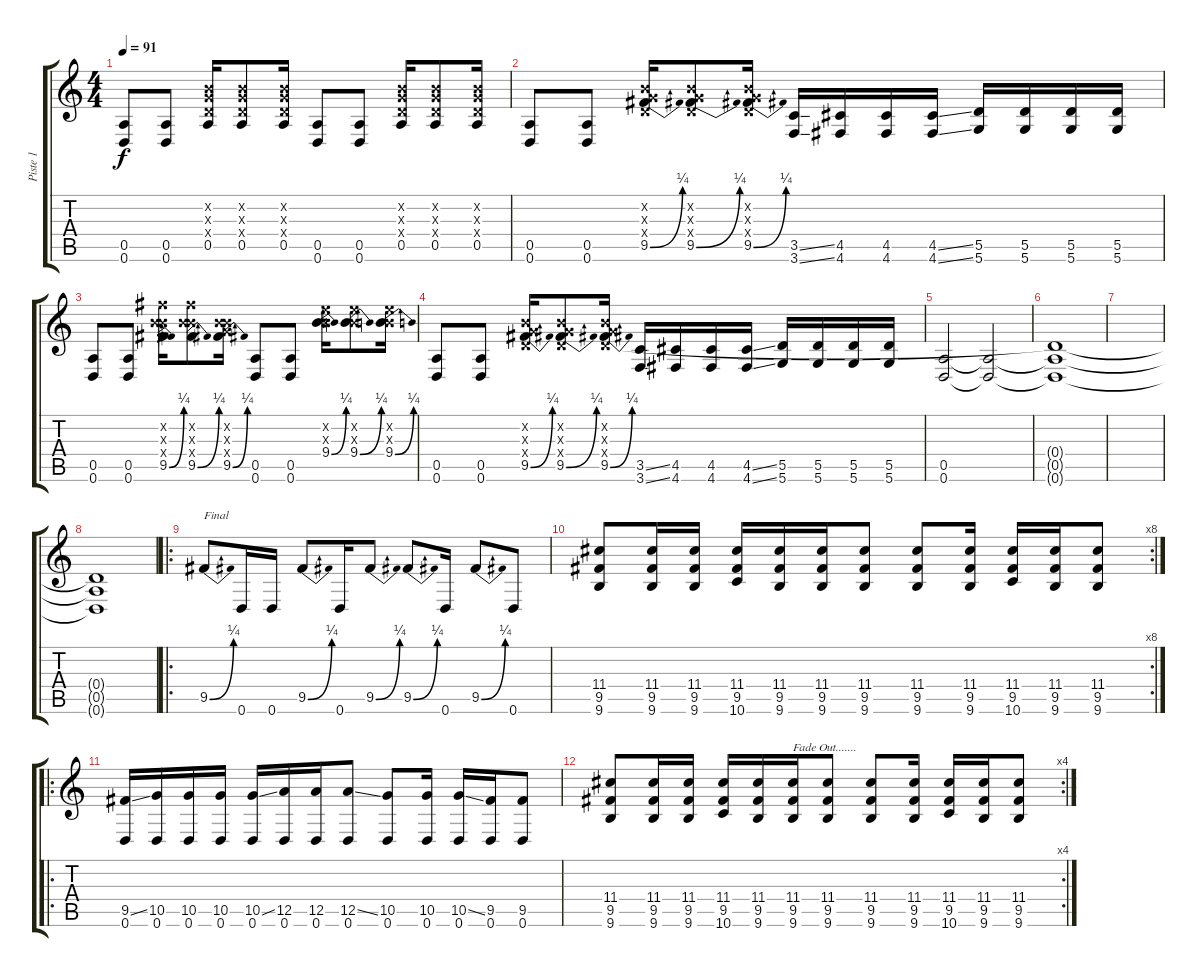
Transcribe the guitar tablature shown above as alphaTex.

\track ("Piste 1" "Piste 1") {instrument distortionguitar}
\staff {score tabs}
\tuning (E4 B3 G3 D3 A2 D2) {hide}
\ts (4 4)
\tempo 91
\clef g2
\ks c
(0.5 0.6).8{dy f} (0.5 0.6).8 (0.2{x} 0.3{x} 0.4{x} 0.5).16 (0.2{x} 0.3{x} 0.4{x} 0.5).8 (0.2{x} 0.3{x} 0.4{x} 0.5).16 (0.5 0.6).8 (0.5 0.6).8 (0.2{x} 0.3{x} 0.4{x} 0.5).16 (0.2{x} 0.3{x} 0.4{x} 0.5).8 (0.2{x} 0.3{x} 0.4{x} 0.5).16 |
(0.5 0.6).8 (0.5 0.6).8 (0.2{x} 0.3{x} 0.4{x} 9.5{be (bend 0 0 60 1)}).16 (0.2{x} 0.3{x} 0.4{x} 9.5{be (bend 0 0 60 1)}).8 (0.2{x} 0.3{x} 0.4{x} 9.5{be (bend 0 0 60 1)}).16 (3.5{ss} 3.6{ss}).16 (4.5 4.6).16 (4.5 4.6).16 (4.5{ss} 4.6{ss}).16 (5.5 5.6).16 (5.5 5.6).16 (5.5 5.6).16 (5.5 5.6).16 |
(0.5 0.6).8 (0.5 0.6).8 (0.2{x} 11.3{x} 9.4{x} 9.5{be (bend 0 0 60 1)}).16 (0.2{x} 11.3{x} 9.4{x} 9.5{be (bend 0 0 60 1)}).8 (0.2{x} 0.3{x} 9.4{x} 9.5{be (bend 0 0 60 1)}).16 (0.5 0.6).8 (0.5 0.6).8 (0.2{x} 9.3{x} 9.4{be (bend 0 0 60 1)}).16 (0.2{x} 9.3{x} 9.4{be (bend 0 0 60 1)}).8 (0.2{x} 9.3{x} 9.4{be (bend 0 0 60 1)}).16 |
(0.5 0.6).8 (0.5 0.6).8 (0.2{x} 0.3{x} 0.4{x} 9.5{be (bend 0 0 60 1)}).16 (0.2{x} 0.3{x} 0.4{x} 9.5{be (bend 0 0 60 1)}).8 (0.2{x} 0.3{x} 0.4{x} 9.5{be (bend 0 0 60 1)}).16 (3.5{ss} 3.6{ss}).16 (4.5 4.6).16 (4.5 4.6).16 (4.5{ss} 4.6{ss}).16 (5.5 5.6).16 (5.5 5.6).16 (5.5 5.6).16 (5.5 5.6).16 |
(0.5 0.6).2 (0.5{t} 0.6{t}).2 |
(0.4{t} 0.5{t} 0.6{t}).1 |
|
(0.4{t} 0.5{t} 0.6{t}).1 |
\ro
9.5{be (bend 0 0 60 1)}.8{txt "Final"} 0.6.16 0.6.16 9.5{be (bend 0 0 60 1)}.8 0.6.16 9.5{be (bend 0 0 60 1)}.8 9.5{be (bend 0 0 60 1)}.8 0.6.16 9.5{be (bend 0 0 60 1)}.8 0.6.8 |
\rc 8
(11.4 9.5 9.6).8 (11.4 9.5 9.6).16 (11.4 9.5 9.6).16 (11.4 9.5 10.6).16 (11.4 9.5 9.6).16 (11.4 9.5 9.6).16 (11.4 9.5 9.6).8 (11.4 9.5 9.6).8 (11.4 9.5 9.6).16 (11.4 9.5 10.6).16 (11.4 9.5 9.6).16 (11.4 9.5 9.6).8 |
\ro
(9.5{ss} 0.6).16 (10.5 0.6).16 (10.5 0.6).16 (10.5 0.6).16 (10.5{ss} 0.6).16 (12.5 0.6).16 (12.5 0.6).16 (12.5{ss} 0.6).8 (10.5 0.6).8 (10.5 0.6).16 (10.5{ss} 0.6).16 (9.5 0.6).16 (9.5 0.6).8 |
\rc 4
(11.4 9.5 9.6).8 (11.4 9.5 9.6).16 (11.4 9.5 9.6).16 (11.4 9.5 10.6).16 (11.4 9.5 9.6).16 (11.4 9.5 9.6).16{txt "Fade Out......."} (11.4 9.5 9.6).8 (11.4 9.5 9.6).8 (11.4 9.5 9.6).16 (11.4 9.5 10.6).16 (11.4 9.5 9.6).16 (11.4 9.5 9.6).8
